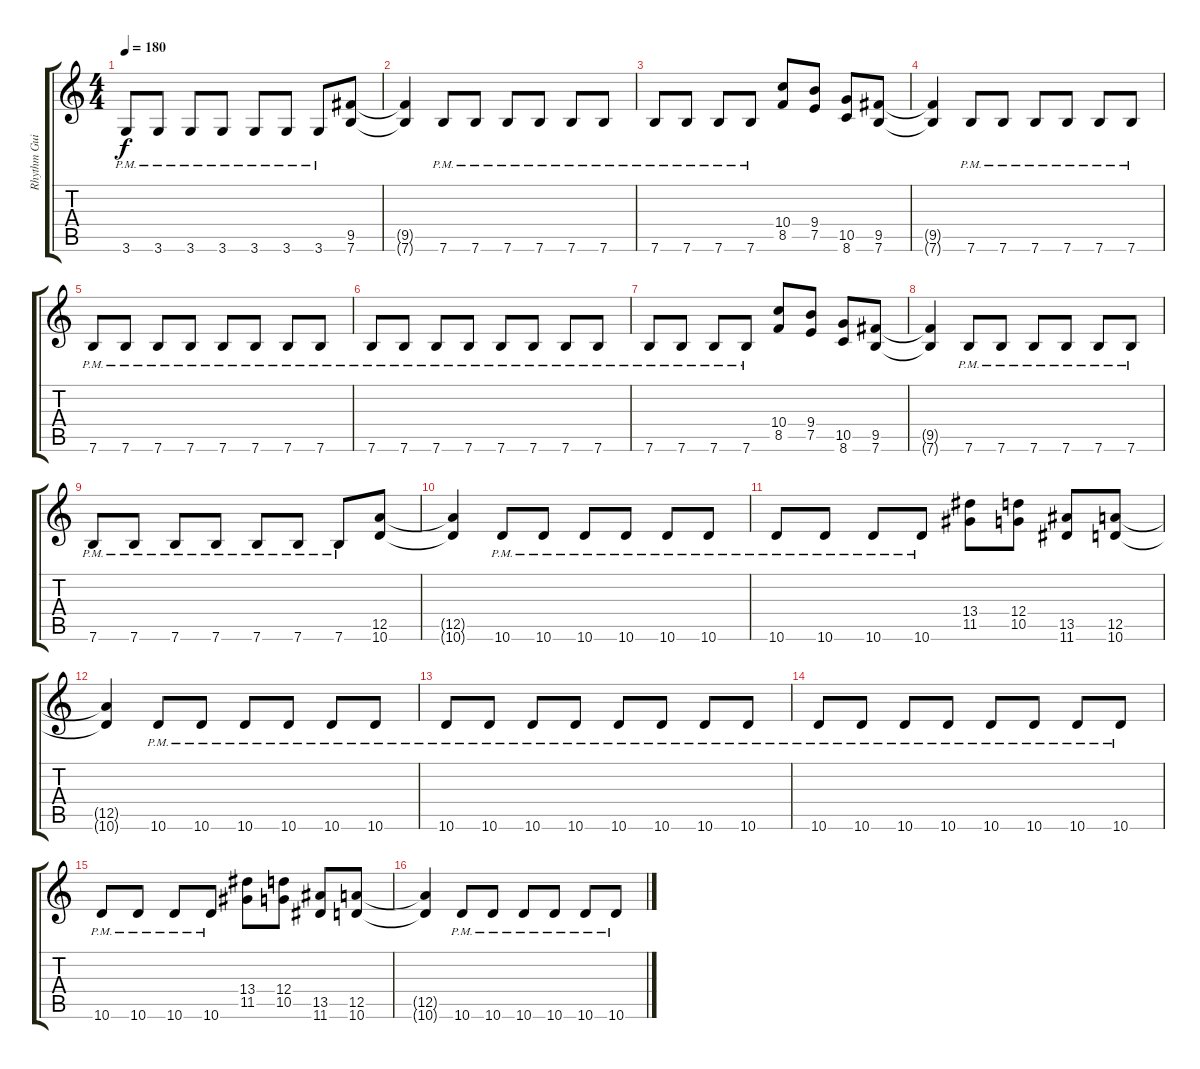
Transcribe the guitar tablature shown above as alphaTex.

\track ("Rhythm Guitar" "Rhythm Gui") {instrument electricguitarjazz}
\staff {score tabs}
\tuning (E4 B3 G3 D3 A2 E2) {hide}
\ts (4 4)
\tempo 180
\clef g2
\ks c
3.6{pm}.8{dy f} 3.6{pm}.8 3.6{pm}.8 3.6{pm}.8 3.6{pm}.8 3.6{pm}.8 3.6{pm}.8 (9.5 7.6).8 |
(9.5{t} 7.6{t}).4 7.6{pm}.8 7.6{pm}.8 7.6{pm}.8 7.6{pm}.8 7.6{pm}.8 7.6{pm}.8 |
7.6{pm}.8 7.6{pm}.8 7.6{pm}.8 7.6{pm}.8 (10.4 8.5).8 (9.4 7.5).8 (10.5 8.6).8 (9.5 7.6).8 |
(9.5{t} 7.6{t}).4 7.6{pm}.8 7.6{pm}.8 7.6{pm}.8 7.6{pm}.8 7.6{pm}.8 7.6{pm}.8 |
7.6{pm}.8 7.6{pm}.8 7.6{pm}.8 7.6{pm}.8 7.6{pm}.8 7.6{pm}.8 7.6{pm}.8 7.6{pm}.8 |
7.6{pm}.8 7.6{pm}.8 7.6{pm}.8 7.6{pm}.8 7.6{pm}.8 7.6{pm}.8 7.6{pm}.8 7.6{pm}.8 |
7.6{pm}.8 7.6{pm}.8 7.6{pm}.8 7.6{pm}.8 (10.4 8.5).8 (9.4 7.5).8 (10.5 8.6).8 (9.5 7.6).8 |
(9.5{t} 7.6{t}).4 7.6{pm}.8 7.6{pm}.8 7.6{pm}.8 7.6{pm}.8 7.6{pm}.8 7.6{pm}.8 |
7.6{pm}.8 7.6{pm}.8 7.6{pm}.8 7.6{pm}.8 7.6{pm}.8 7.6{pm}.8 7.6{pm}.8 (12.5 10.6).8 |
(12.5{t} 10.6{t}).4 10.6{pm}.8 10.6{pm}.8 10.6{pm}.8 10.6{pm}.8 10.6{pm}.8 10.6{pm}.8 |
10.6{pm}.8 10.6{pm}.8 10.6{pm}.8 10.6{pm}.8 (13.4 11.5).8 (12.4 10.5).8 (13.5 11.6).8 (12.5 10.6).8 |
(12.5{t} 10.6{t}).4 10.6{pm}.8 10.6{pm}.8 10.6{pm}.8 10.6{pm}.8 10.6{pm}.8 10.6{pm}.8 |
10.6{pm}.8 10.6{pm}.8 10.6{pm}.8 10.6{pm}.8 10.6{pm}.8 10.6{pm}.8 10.6{pm}.8 10.6{pm}.8 |
10.6{pm}.8 10.6{pm}.8 10.6{pm}.8 10.6{pm}.8 10.6{pm}.8 10.6{pm}.8 10.6{pm}.8 10.6{pm}.8 |
10.6{pm}.8 10.6{pm}.8 10.6{pm}.8 10.6{pm}.8 (13.4 11.5).8 (12.4 10.5).8 (13.5 11.6).8 (12.5 10.6).8 |
(12.5{t} 10.6{t}).4 10.6{pm}.8 10.6{pm}.8 10.6{pm}.8 10.6{pm}.8 10.6{pm}.8 10.6{pm}.8
